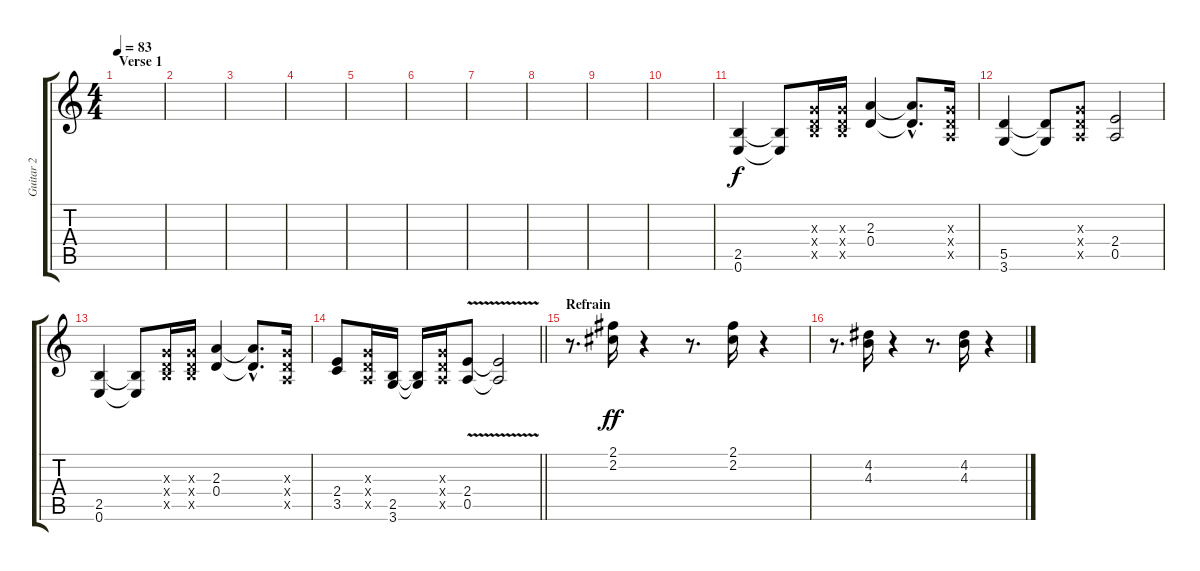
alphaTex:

\track ("Guitar 2" "Guitar 2") {instrument overdrivenguitar}
\staff {score tabs}
\tuning (E4 B3 G3 D3 A2 E2) {hide}
\ts (4 4)
\section ("" "Verse 1")
\tempo 83
\clef g2
\ks c
|
|
|
|
|
|
|
|
|
|
(2.5 0.6).4 (2.5{t} 0.6{t}).8 (0.3{x} 0.4{x} 2.5{x}).16 (0.3{x} 0.4{x} 2.5{x}).16 (2.3 0.4).4 (2.3{hac t} 0.4{hac t}).8{d} (0.3{x} 0.4{x} 0.5{x}).16 |
(5.5 3.6).4 (5.5{t} 3.6{t}).8 (0.3{x} 0.4{x} 0.5{x}).8 (2.4 0.5).2 |
(2.5 0.6).4 (2.5{t} 0.6{t}).8 (0.3{x} 0.4{x} 2.5{x}).16 (0.3{x} 0.4{x} 2.5{x}).16 (2.3 0.4).4 (2.3{hac t} 0.4{hac t}).8{d} (0.3{x} 0.4{x} 0.5{x}).16 |
\barLineRight lightlight
(2.4 3.5).8 (0.3{x} 0.4{x} 0.5{x}).16 (2.5 3.6).16 (2.5{t} 3.6{t}).16 (0.3{x} 0.4{x} 0.5{x}).16 (2.4{v} 0.5{v}).8 (2.4{t} 0.5{t}).2{volume 0} |
\section ("" "Refrain")
r.8{d volume 9 instrument distortionguitar} (2.1 2.2).16{dy ff} r.4 r.8{d} (2.1 2.2).16 r.4 |
r.8{d} (4.2 4.3).16 r.4 r.8{d} (4.2 4.3).16 r.4
